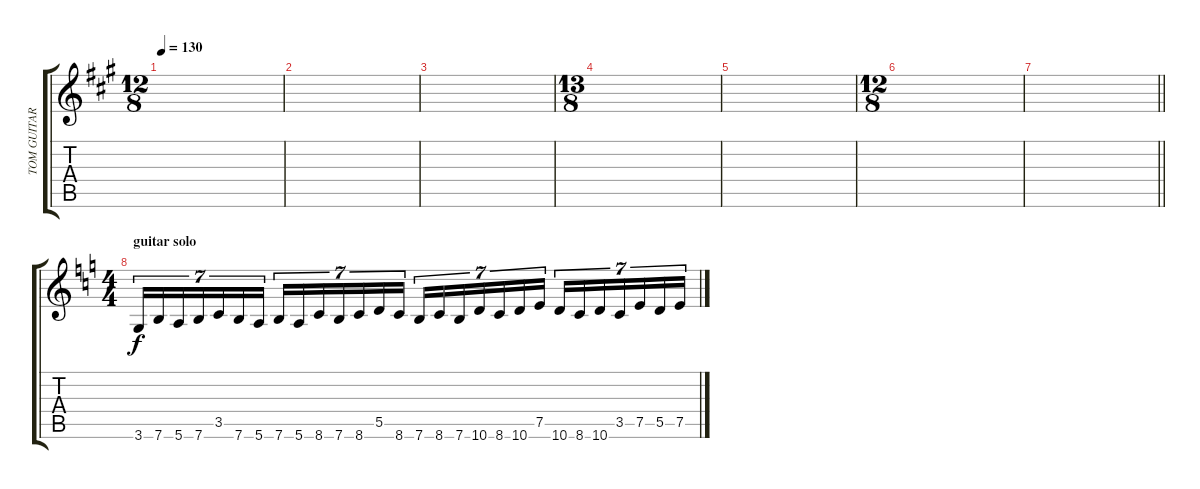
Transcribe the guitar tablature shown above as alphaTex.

\track ("TOM GUITAR" "TOM GUITAR") {instrument distortionguitar}
\staff {score tabs}
\tuning (E4 B3 G3 D3 A2 E2) {hide}
\ts (12 8)
\tempo 130
\clef g2
\ks a
|
|
|
\ts (13 8)
|
|
\ts (12 8)
|
\barLineRight lightlight
|
\ts (4 4)
\section ("" "guitar solo")
\ks c
3.6.16{tu (7 4)} 7.6.16{tu (7 4)} 5.6.16{tu (7 4)} 7.6.16{tu (7 4)} 3.5.16{tu (7 4)} 7.6.16{tu (7 4)} 5.6.16{tu (7 4)} 7.6.16{tu (7 4)} 5.6.16{tu (7 4)} 8.6.16{tu (7 4)} 7.6.16{tu (7 4)} 8.6.16{tu (7 4)} 5.5.16{tu (7 4)} 8.6.16{tu (7 4)} 7.6.16{tu (7 4)} 8.6.16{tu (7 4)} 7.6.16{tu (7 4)} 10.6.16{tu (7 4)} 8.6.16{tu (7 4)} 10.6.16{tu (7 4)} 7.5.16{tu (7 4)} 10.6.16{tu (7 4)} 8.6.16{tu (7 4)} 10.6.16{tu (7 4)} 3.5.16{tu (7 4)} 7.5.16{tu (7 4)} 5.5.16{tu (7 4)} 7.5.16{tu (7 4)}
